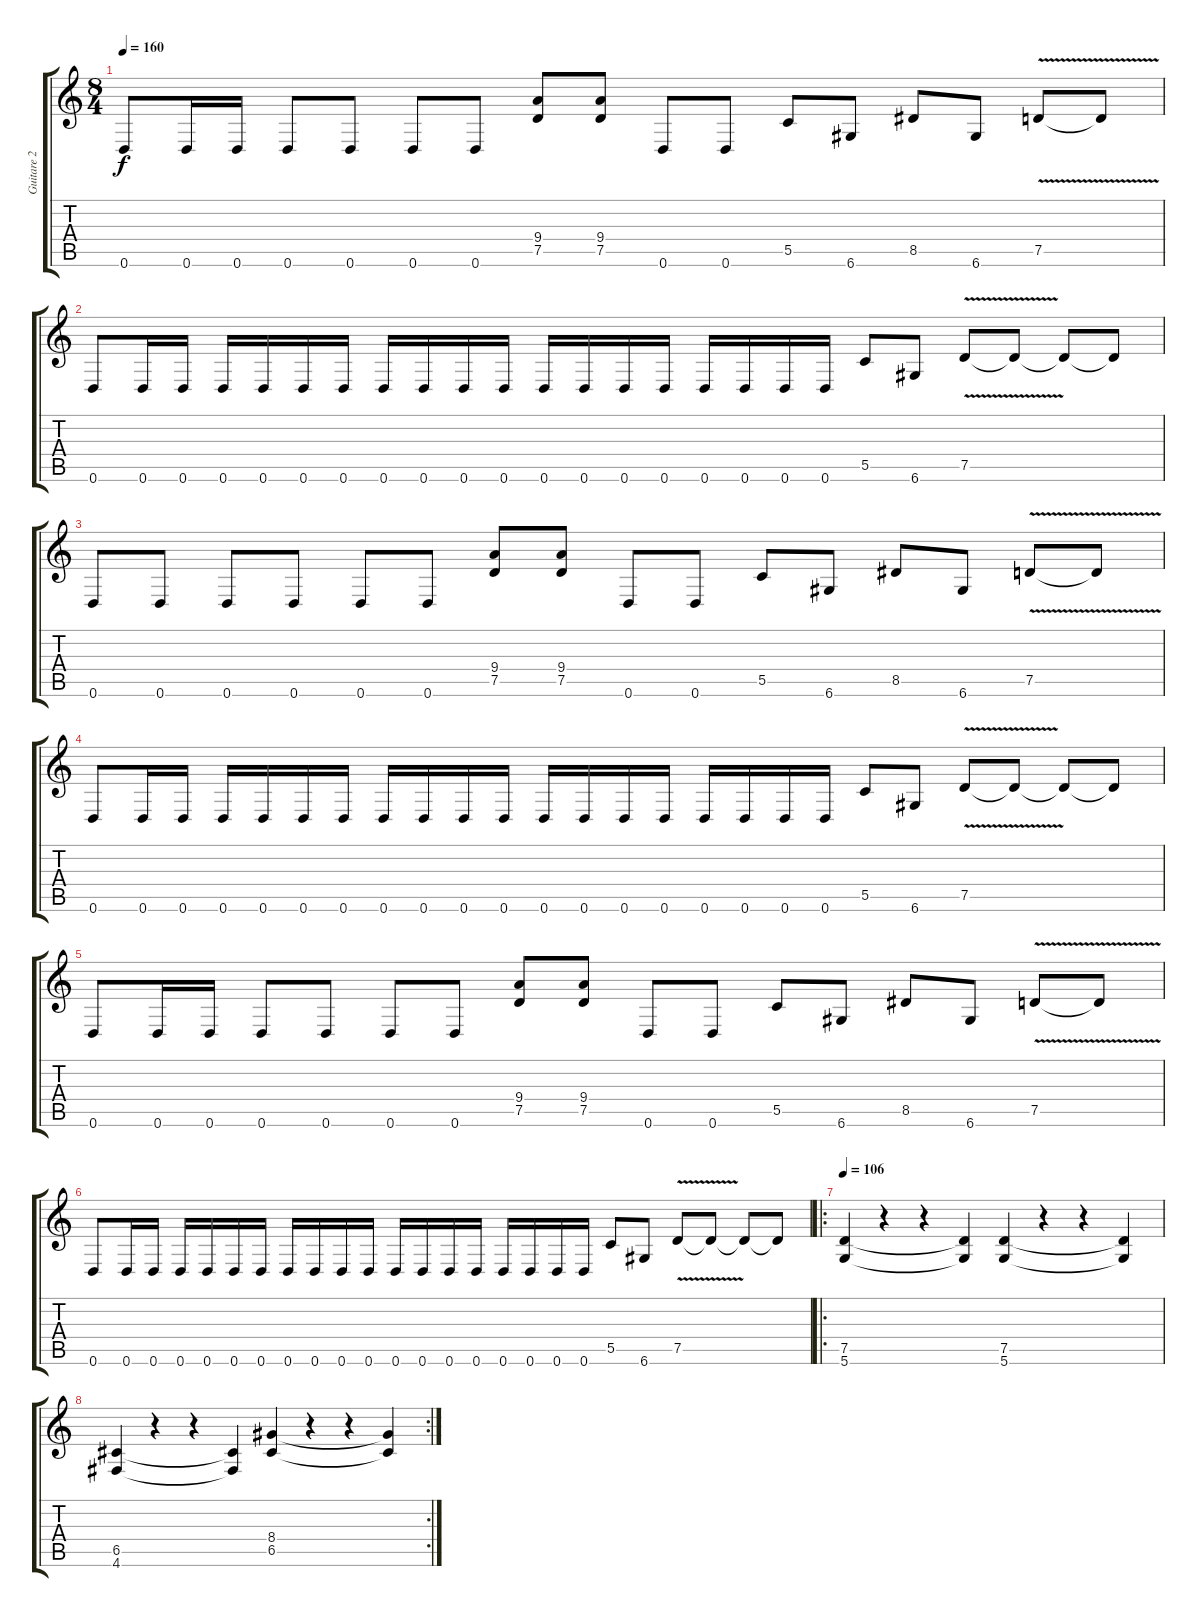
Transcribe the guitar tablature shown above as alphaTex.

\track ("Guitare 2" "Guitare 2") {instrument distortionguitar}
\staff {score tabs}
\tuning (D4 A3 F3 C3 G2 D2) {hide}
\ts (8 4)
\tempo 160
\clef g2
\ks c
0.6.8{dy f} 0.6.16 0.6.16 0.6.8 0.6.8 0.6.8 0.6.8 (9.4 7.5).8 (9.4 7.5).8 0.6.8 0.6.8 5.5.8 6.6.8 8.5.8 6.6.8 7.5{v}.8 7.5{t}.8 |
0.6.8 0.6.16 0.6.16 0.6.16 0.6.16 0.6.16 0.6.16 0.6.16 0.6.16 0.6.16 0.6.16 0.6.16 0.6.16 0.6.16 0.6.16 0.6.16 0.6.16 0.6.16 0.6.16 5.5.8 6.6.8 7.5{v}.8 7.5{t}.8 7.5{t}.8 7.5{t}.8 |
0.6.8 0.6.8 0.6.8 0.6.8 0.6.8 0.6.8 (9.4 7.5).8 (9.4 7.5).8 0.6.8 0.6.8 5.5.8 6.6.8 8.5.8 6.6.8 7.5{v}.8 7.5{t}.8 |
0.6.8 0.6.16 0.6.16 0.6.16 0.6.16 0.6.16 0.6.16 0.6.16 0.6.16 0.6.16 0.6.16 0.6.16 0.6.16 0.6.16 0.6.16 0.6.16 0.6.16 0.6.16 0.6.16 5.5.8 6.6.8 7.5{v}.8 7.5{t}.8 7.5{t}.8 7.5{t}.8 |
0.6.8 0.6.16 0.6.16 0.6.8 0.6.8 0.6.8 0.6.8 (9.4 7.5).8 (9.4 7.5).8 0.6.8 0.6.8 5.5.8 6.6.8 8.5.8 6.6.8 7.5{v}.8 7.5{t}.8 |
0.6.8 0.6.16 0.6.16 0.6.16 0.6.16 0.6.16 0.6.16 0.6.16 0.6.16 0.6.16 0.6.16 0.6.16 0.6.16 0.6.16 0.6.16 0.6.16 0.6.16 0.6.16 0.6.16 5.5.8 6.6.8 7.5{v}.8 7.5{t}.8 7.5{t}.8 7.5{t}.8 |
\ro
\tempo 106
(7.5 5.6).4{volume 13} r.4 r.4 (7.5{t} 5.6{t}).4 (7.5 5.6).4 r.4 r.4 (7.5{t} 5.6{t}).4 |
\rc 2
(6.5 4.6).4 r.4 r.4 (6.5{t} 4.6{t}).4 (8.4 6.5).4 r.4 r.4 (8.4{t} 6.5{t}).4
